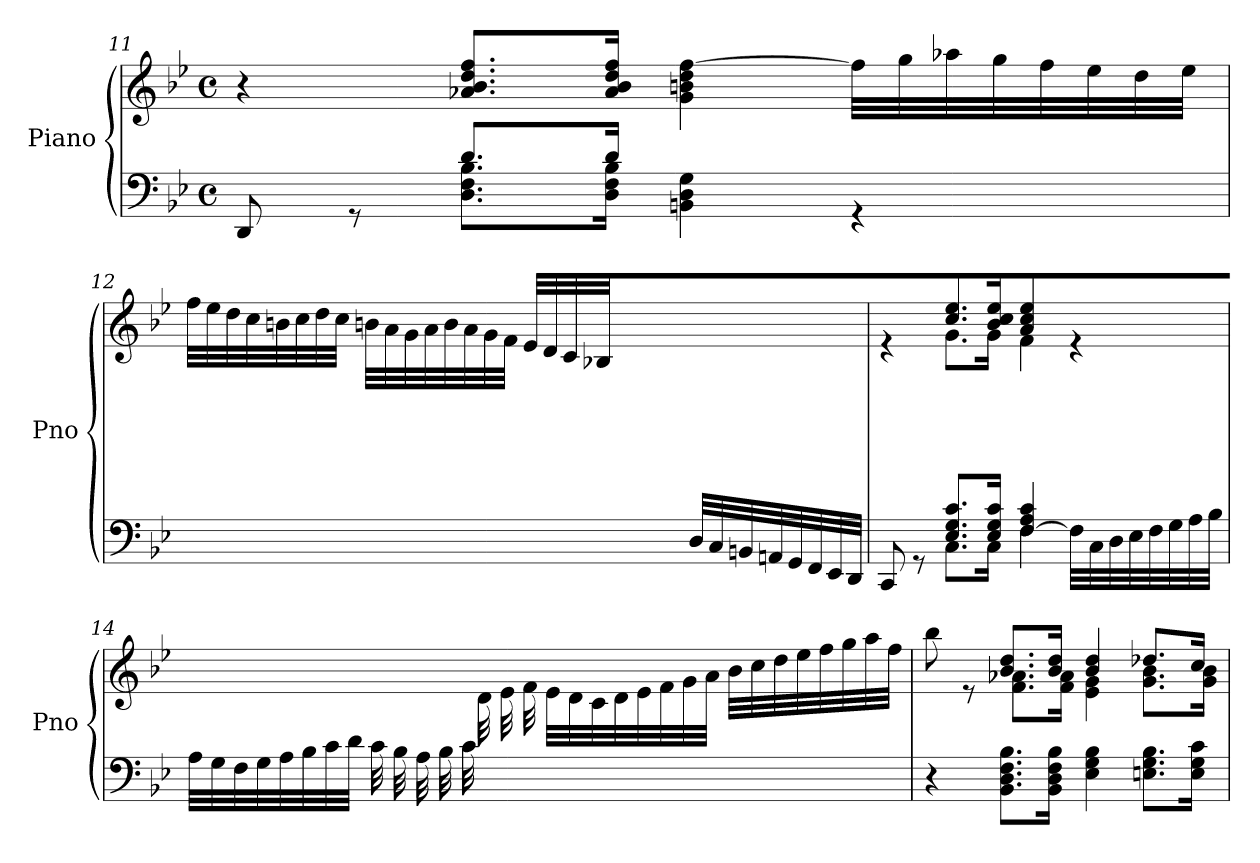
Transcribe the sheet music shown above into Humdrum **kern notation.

**kern	**kern
*part1	*part1
*staff2	*staff1
*I"Piano	*
*I'Pno	*
*clefF4	*clefG2
*k[b-e-]	*k[b-e-]
*M4/4	*M4/4
*met(c)	*met(c)
=11	=11
*^	*^
8DD/	4ryy	4r	4ryy
8rGG	.	.	.
8.d/L	8.D\ 8.F\ 8.B-\L	8.a-X/ 8.b-/ 8.dd/ 8.ff/L	4ryy
16d/Jk	16D\ 16F\ 16B-\Jk	16a-/ 16b-/ 16dd/ 16ff/Jk	.
4BBn\ 4D\ 4G\	2ryy	4g\ 4bn\ 4dd\ [4ff\	2ryy
4rGG	.	32ff\LLL]	.
.	.	32gg\	.
.	.	32aa-X\	.
.	.	32gg\	.
.	.	32ff\	.
.	.	32ee-\	.
.	.	32dd\	.
.	.	32ee-\JJJ	.
*	*	*v	*v
!!LO:LB:g=z
=12	=12	=12
2ryy	2.ryy	32ff\LLL
.	.	32ee-\
.	.	32dd\
.	.	32cc\
.	.	32bn\
.	.	32cc\
.	.	32dd\
.	.	32cc\JJJ
.	.	32bn\LLL
.	.	32a\
.	.	32g\
.	.	32a\
.	.	32b\
.	.	32a\
.	.	32g\
.	.	32f\JJJ
8ryy	.	32e-/LLL
.	.	32d/
.	.	32c/
.	.	32B-X/
32A-X/	.	8ryy
32G/	.	.
32F/	.	.
32E-/JJJ	.	.
4ryy	32D/LLL	4ryy
.	32C/	.
.	32BBn/	.
.	32AAn/	.
.	32GG/	.
.	32FF/	.
.	32EE-/	.
.	32DD/JJJ	.
=13	=13	=13
*	*^	*^
*	*	*	*	*^
4ryy	8CC/	4ryy	4re	4ryy	4ryy
.	8rGG	.	.	.	.
2ryy	8.E-/ 8.G/ 8.c/L	8.C\L	8.cc/ 8.ee-/L	8.g\L	2.ryy
.	16E-/ 16G/ 16c/Jk	16C\Jk	16b-/ 16cc/ 16ee-/Jk	16g\Jk	.
.	4F/ 4A/ 4c/	[4F\	4a/ 4cc/ 4ee-/	4f\	.
4ryy	4ryy	32F\LLL]	4re	4ryy	.
.	.	32C\	.	.	.
.	.	32D\	.	.	.
.	.	32E-\	.	.	.
.	.	32F\	.	.	.
.	.	32G\	.	.	.
.	.	32A\	.	.	.
.	.	32B-\JJJ	.	.	.
*v	*v	*v	*	*	*
*	*	*v	*v
!!LO:LB:g=z
=14	=14	=14
32A\LLL	2ryy	4ryy
32G\	.	.
32F\	.	.
32G\	.	.
32A\	.	.
32B-\	.	.
32c\	.	.
32d\JJJ	.	.
32c\LLL	.	8ryy
32B-\	.	.
32A\	.	.
32B-\	.	.
32c\	.	32ryy
16.ryy	.	32d\
.	.	32e-\
.	.	32f\JJJ
2ryy	32e-\LLL	2ryy
.	32d\	.
.	32c\	.
.	32d\	.
.	32e-\	.
.	32f\	.
.	32g\	.
.	32a\JJJ	.
.	32b-\LLL	.
.	32cc\	.
.	32dd\	.
.	32ee-\	.
.	32ff\	.
.	32gg\	.
.	32aa\	.
.	32ff\JJJ	.
=15	=15	=15
*^	*	*
4ryy	4r	8bb-\	4ryy
.	.	8re	.
2.ryy	8.BB-\ 8.D\ 8.F\ 8.B-\L	8.b-/ 8.dd/L	8.f\ 8.a-X\L
.	16BB-\ 16D\ 16F\ 16B-\Jk	16b-/ 16dd/Jk	16f\ 16a-\Jk
.	4E-\ 4G\ 4B-\	4b-/ 4dd/	4e-\ 4g\
.	8.En\ 8.G\ 8.B-\L	8.dd-X/L	8.g\ 8.b-\L
.	16E\ 16G\ 16c\Jk	16cc/Jk	16g\ 16b-\Jk
*v	*v	*	*
*	*v	*v
=	=
*-	*-
